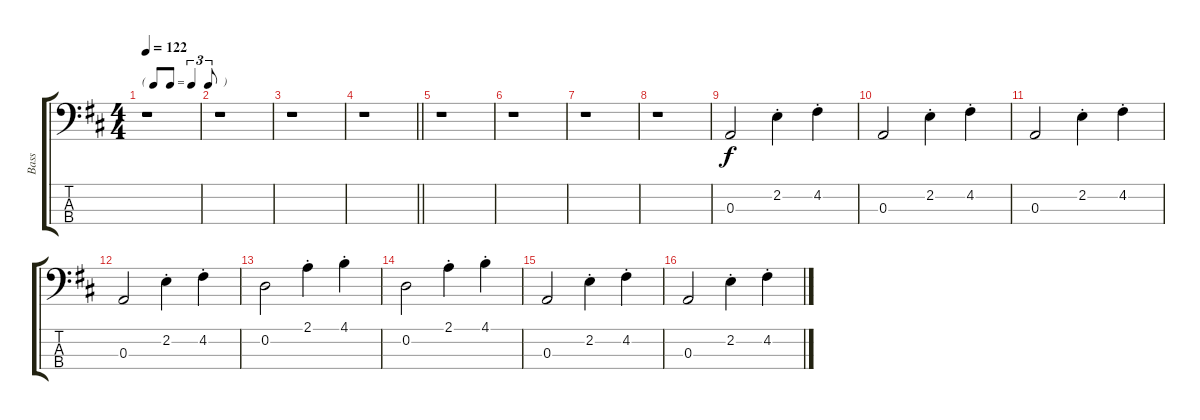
\track ("Bass" "Bass") {instrument electricbassfinger}
\staff {score tabs}
\tuning (G2 D2 A1 E1) {hide}
\ts (4 4)
\tf triplet8th
\tempo 122
\clef f4
\ks d
r.1{dy f instrument electricbassfinger} |
r.1 |
r.1 |
\barLineRight lightlight
r.1 |
r.1 |
r.1 |
r.1 |
r.1 |
0.3.2 2.2{st}.4 4.2{st}.4 |
0.3.2 2.2{st}.4 4.2{st}.4 |
0.3.2 2.2{st}.4 4.2{st}.4 |
0.3.2 2.2{st}.4 4.2{st}.4 |
0.2.2 2.1{st}.4 4.1{st}.4 |
0.2.2 2.1{st}.4 4.1{st}.4 |
0.3.2 2.2{st}.4 4.2{st}.4 |
0.3.2 2.2{st}.4 4.2{st}.4
